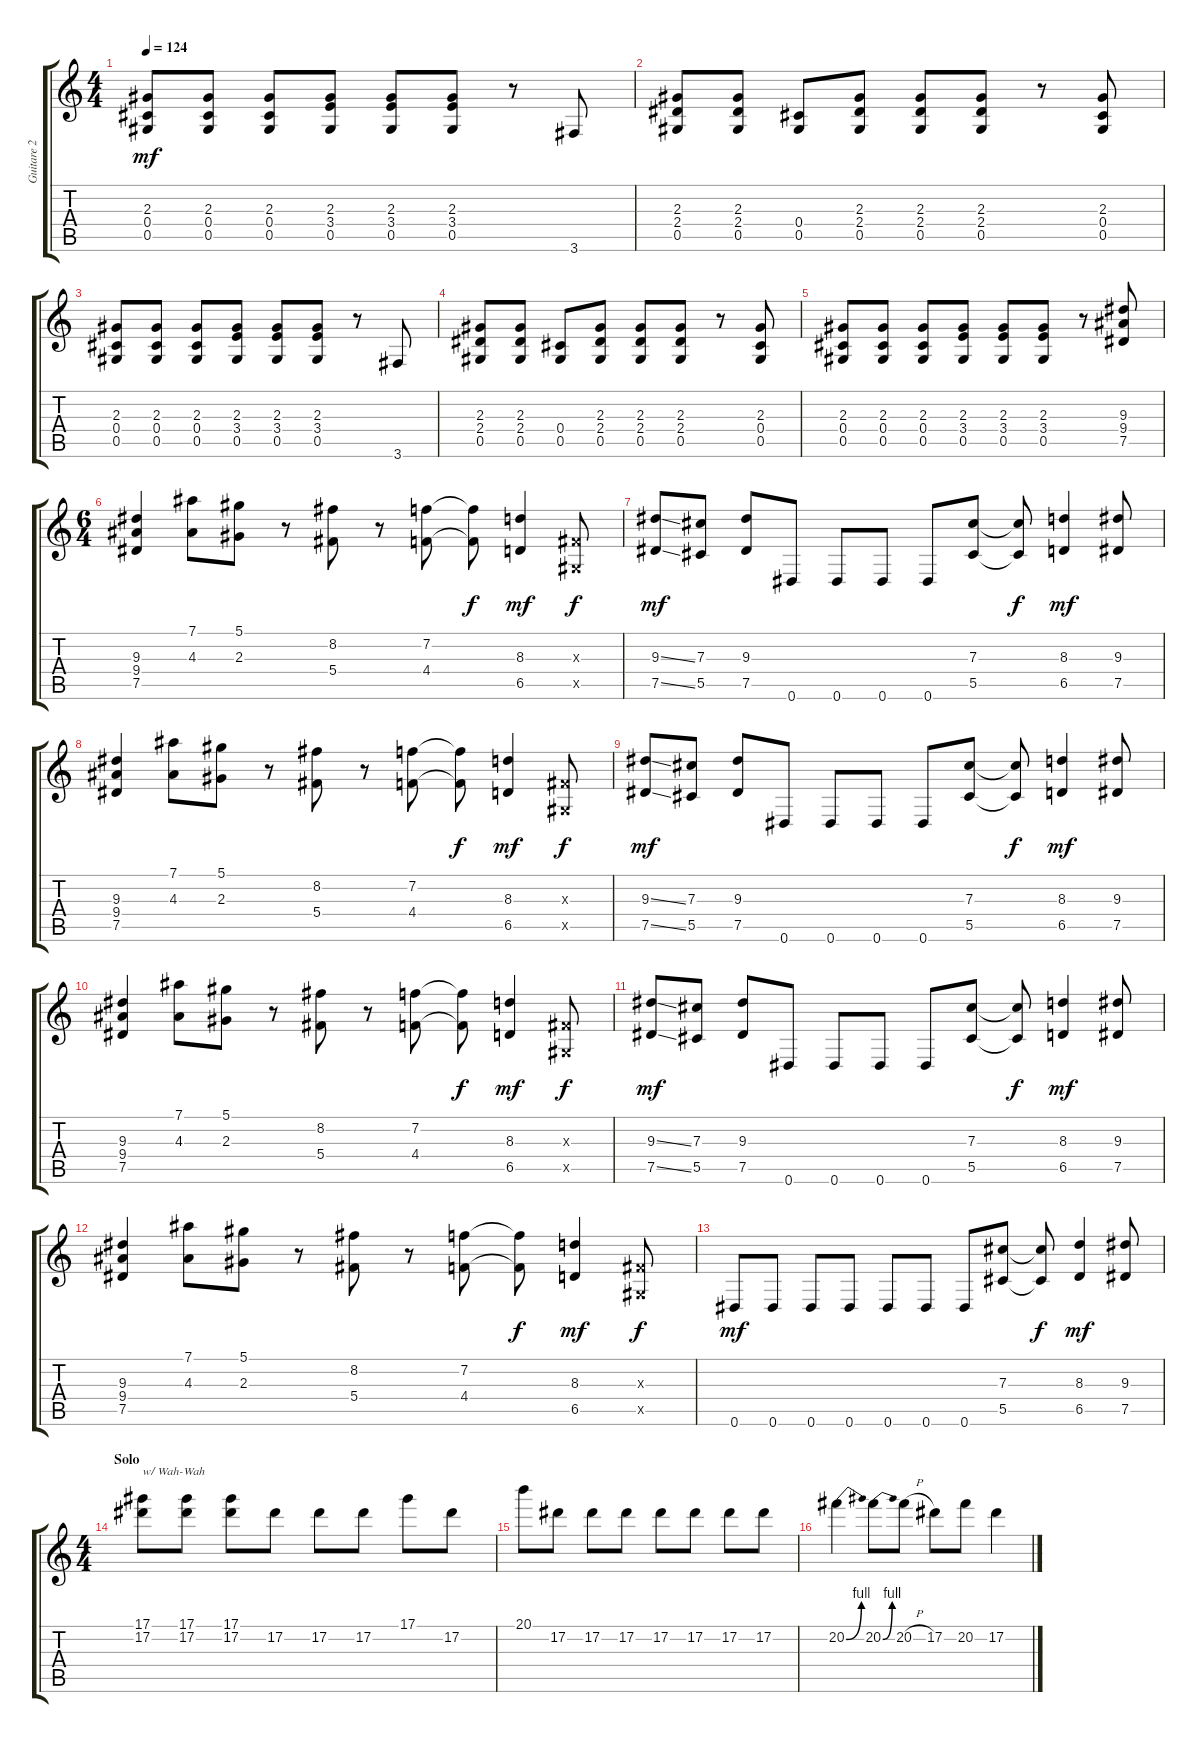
\track ("Guitare 2" "Guitare 2") {instrument distortionguitar}
\staff {score tabs}
\tuning (Eb4 Bb3 Gb3 Db3 Ab2 Eb2) {hide}
\ts (4 4)
\tempo 124
\clef g2
\ks c
(2.3 0.4 0.5).8{dy mf} (2.3 0.4 0.5).8 (2.3 0.4 0.5).8 (2.3 3.4 0.5).8 (2.3 3.4 0.5).8 (2.3 3.4 0.5).8 r.8 3.6.8 |
(2.3 2.4 0.5).8 (2.3 2.4 0.5).8 (0.4 0.5).8 (2.3 2.4 0.5).8 (2.3 2.4 0.5).8 (2.3 2.4 0.5).8 r.8 (2.3 0.4 0.5).8 |
(2.3 0.4 0.5).8 (2.3 0.4 0.5).8 (2.3 0.4 0.5).8 (2.3 3.4 0.5).8 (2.3 3.4 0.5).8 (2.3 3.4 0.5).8 r.8 3.6.8 |
(2.3 2.4 0.5).8 (2.3 2.4 0.5).8 (0.4 0.5).8 (2.3 2.4 0.5).8 (2.3 2.4 0.5).8 (2.3 2.4 0.5).8 r.8 (2.3 0.4 0.5).8 |
(2.3 0.4 0.5).8 (2.3 0.4 0.5).8 (2.3 0.4 0.5).8 (2.3 3.4 0.5).8 (2.3 3.4 0.5).8 (2.3 3.4 0.5).8 r.8 (9.3 9.4 7.5).8 |
\ts (6 4)
(9.3 9.4 7.5).4 (7.1 4.3).8 (5.1 2.3).8 r.8 (8.2 5.4).8 r.8 (7.2 4.4).8 (7.2{t} 4.4{t}).8{dy f} (8.3 6.5).4{dy mf} (0.3{x} 0.5{x}).8{dy f} |
(9.3{ss} 7.5{ss}).8{dy mf} (7.3 5.5).8 (9.3 7.5).8 0.6.8 0.6.8 0.6.8 0.6.8 (7.3 5.5).8 (7.3{t} 5.5{t}).8{dy f} (8.3 6.5).4{dy mf} (9.3 7.5).8 |
(9.3 9.4 7.5).4 (7.1 4.3).8 (5.1 2.3).8 r.8 (8.2 5.4).8 r.8 (7.2 4.4).8 (7.2{t} 4.4{t}).8{dy f} (8.3 6.5).4{dy mf} (0.3{x} 0.5{x}).8{dy f} |
(9.3{ss} 7.5{ss}).8{dy mf} (7.3 5.5).8 (9.3 7.5).8 0.6.8 0.6.8 0.6.8 0.6.8 (7.3 5.5).8 (7.3{t} 5.5{t}).8{dy f} (8.3 6.5).4{dy mf} (9.3 7.5).8 |
(9.3 9.4 7.5).4 (7.1 4.3).8 (5.1 2.3).8 r.8 (8.2 5.4).8 r.8 (7.2 4.4).8 (7.2{t} 4.4{t}).8{dy f} (8.3 6.5).4{dy mf} (0.3{x} 0.5{x}).8{dy f} |
(9.3{ss} 7.5{ss}).8{dy mf} (7.3 5.5).8 (9.3 7.5).8 0.6.8 0.6.8 0.6.8 0.6.8 (7.3 5.5).8 (7.3{t} 5.5{t}).8{dy f} (8.3 6.5).4{dy mf} (9.3 7.5).8 |
(9.3 9.4 7.5).4 (7.1 4.3).8 (5.1 2.3).8 r.8 (8.2 5.4).8 r.8 (7.2 4.4).8 (7.2{t} 4.4{t}).8{dy f} (8.3 6.5).4{dy mf} (0.3{x} 0.5{x}).8{dy f} |
0.6.8{dy mf} 0.6.8 0.6.8 0.6.8 0.6.8 0.6.8 0.6.8 (7.3 5.5).8 (7.3{t} 5.5{t}).8{dy f} (8.3 6.5).4{dy mf} (9.3 7.5).8 |
\ts (4 4)
\section ("" "Solo")
(17.1 17.2).8{txt "w/ Wah-Wah"} (17.1 17.2).8 (17.1 17.2).8 17.2.8 17.2.8 17.2.8 17.1.8 17.2.8 |
20.1.8 17.2.8 17.2.8 17.2.8 17.2.8 17.2.8 17.2.8 17.2.8 |
20.2{be (bend 0 0 60 4)}.4 20.2{be (bend 0 0 60 4)}.8 20.2{h}.8 17.2.8 20.2.8 17.2.4
